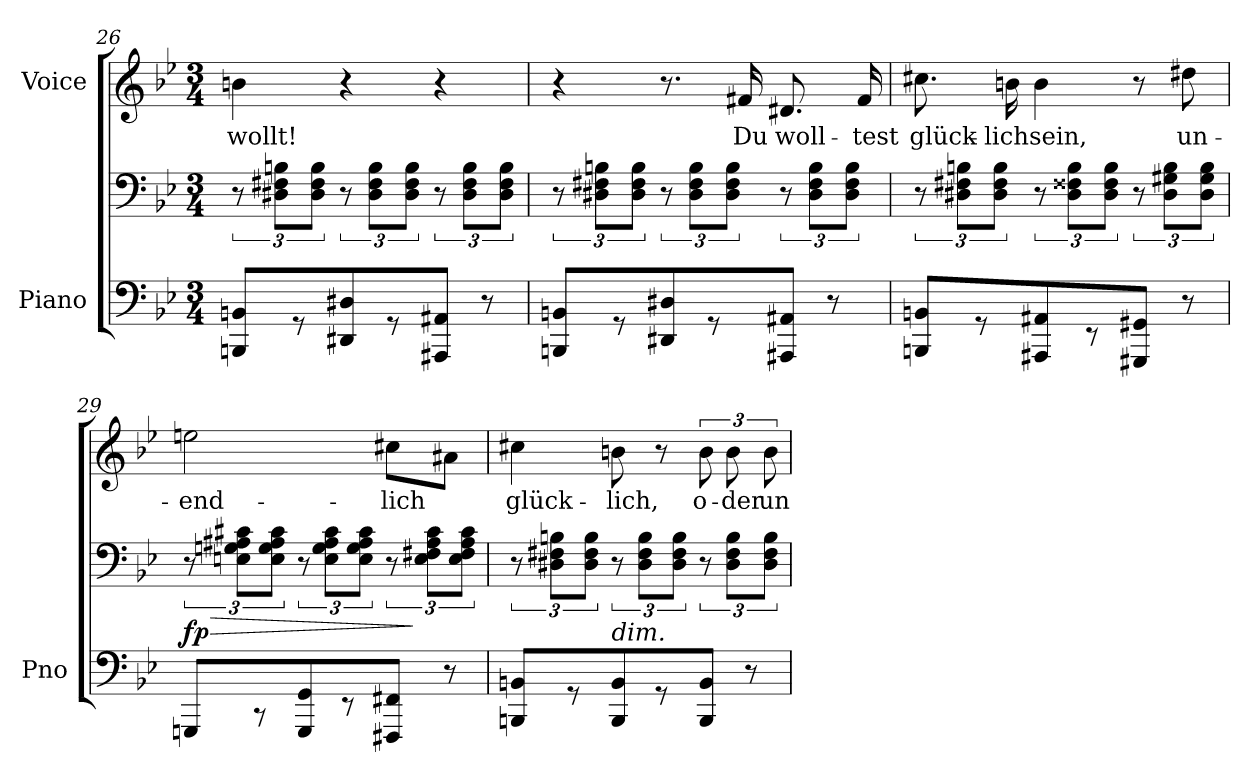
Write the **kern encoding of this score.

**kern	**kern	**dynam	**kern	**text
*part2	*part2	*part2	*part1	*part1
*staff3	*staff2	*staff2/3	*staff1	*staff1
*I"Piano	*	*	*I"Voice	*
*I'Pno	*	*	*	*
*clefF4	*clefF4	*	*clefG2	*
*k[b-e-]	*k[b-e-]	*	*k[b-e-]	*
*g:	*g:	*	*g:	*
*M3/4	*M3/4	*	*M3/4	*
=26	=26	=26	=26	=26
8BBBn/ 8BBn/L	12r	.	4bn\	-wollt!
.	12D#X\ 12F#X\ 12Bn\L	.	.	.
8r	.	.	.	.
.	12D#\ 12F#\ 12B\J	.	.	.
8DD#X/ 8D#X/	12r	.	4r	.
.	12D#\ 12F#\ 12B\L	.	.	.
8r	.	.	.	.
.	12D#\ 12F#\ 12B\J	.	.	.
8AAA#X/ 8AA#X/J	12r	.	4r	.
.	12D#\ 12F#\ 12B\L	.	.	.
8r	.	.	.	.
.	12D#\ 12F#\ 12B\J	.	.	.
=27	=27	=27	=27	=27
8BBBn/ 8BBn/L	12r	.	4r	.
.	12D#X\ 12F#X\ 12Bn\L	.	.	.
8r	.	.	.	.
.	12D#\ 12F#\ 12B\J	.	.	.
8DD#X/ 8D#X/	12r	.	8.r	.
.	12D#\ 12F#\ 12B\L	.	.	.
8r	.	.	.	.
.	12D#\ 12F#\ 12B\J	.	.	.
.	.	.	16f#X/	Du
8AAA#X/ 8AA#X/J	12r	.	8.d#X/	woll-
.	12D#\ 12F#\ 12B\L	.	.	.
8r	.	.	.	.
.	12D#\ 12F#\ 12B\J	.	.	.
.	.	.	16f#/	-test
=28	=28	=28	=28	=28
8BBBn/ 8BBn/L	12r	.	8.cc#X\	glück-
.	12D#X\ 12F#X\ 12Bn\L	.	.	.
8r	.	.	.	.
.	12D#\ 12F#\ 12B\J	.	.	.
.	.	.	16bn\	-lich
8AAA#X/ 8AA#X/	12r	.	4b\	sein,
.	12D#\ 12F##X\ 12B\L	.	.	.
8r	.	.	.	.
.	12D#\ 12F##\ 12B\J	.	.	.
8GGG#X/ 8GG#X/J	12r	.	8r	.
.	12D#\ 12G#X\ 12B\L	.	.	.
8r	.	.	8dd#X\	un-
.	12D#\ 12G#\ 12B\J	.	.	.
=29	=29	=29	=29	=29
!	!	!LO:DY:a=2	!	!
8GGGn/L	12r	fp	2een\	-end-
!	!	!LO:HP:b	!	!
.	12En\ 12Gn\ 12A#X\ 12c#X\L	>	.	.
8r	.	.	.	.
.	12E\ 12G\ 12A#\ 12c#\J	.	.	.
8GGG/ 8GG/	12r	.	.	.
.	12E\ 12G\ 12A#\ 12c#\L	.	.	.
8r	.	.	.	.
.	12E\ 12G\ 12A#\ 12c#\J	.	.	.
8FFF#X/ 8FF#X/J	12r	.	8cc#X\L	-lich
.	12E\ 12F#X\ 12A#\ 12c#\L	]	.	.
8r	.	.	8a#X\J	.
.	12E\ 12F#\ 12A#\ 12c#\J	.	.	.
=30	=30	=30	=30	=30
8BBBn/ 8BBn/L	12r	.	4cc#X\	glück-
.	12D#X\ 12F#X\ 12Bn\L	.	.	.
8r	.	.	.	.
.	12D#\ 12F#\ 12B\J	.	.	.
!LO:TX:a:i:t=dim.	!	!	!	!
8BBB/ 8BB/	12r	.	8bn\	-lich,
.	12D#\ 12F#\ 12B\L	.	.	.
8r	.	.	8r	.
.	12D#\ 12F#\ 12B\J	.	.	.
8BBB/ 8BB/J	12r	.	12b\	o-
.	12D#\ 12F#\ 12B\L	.	12b\	-der
8r	.	.	.	.
.	12D#\ 12F#\ 12B\J	.	12b\	un-
=	=	=	=	=
*-	*-	*-	*-	*-
